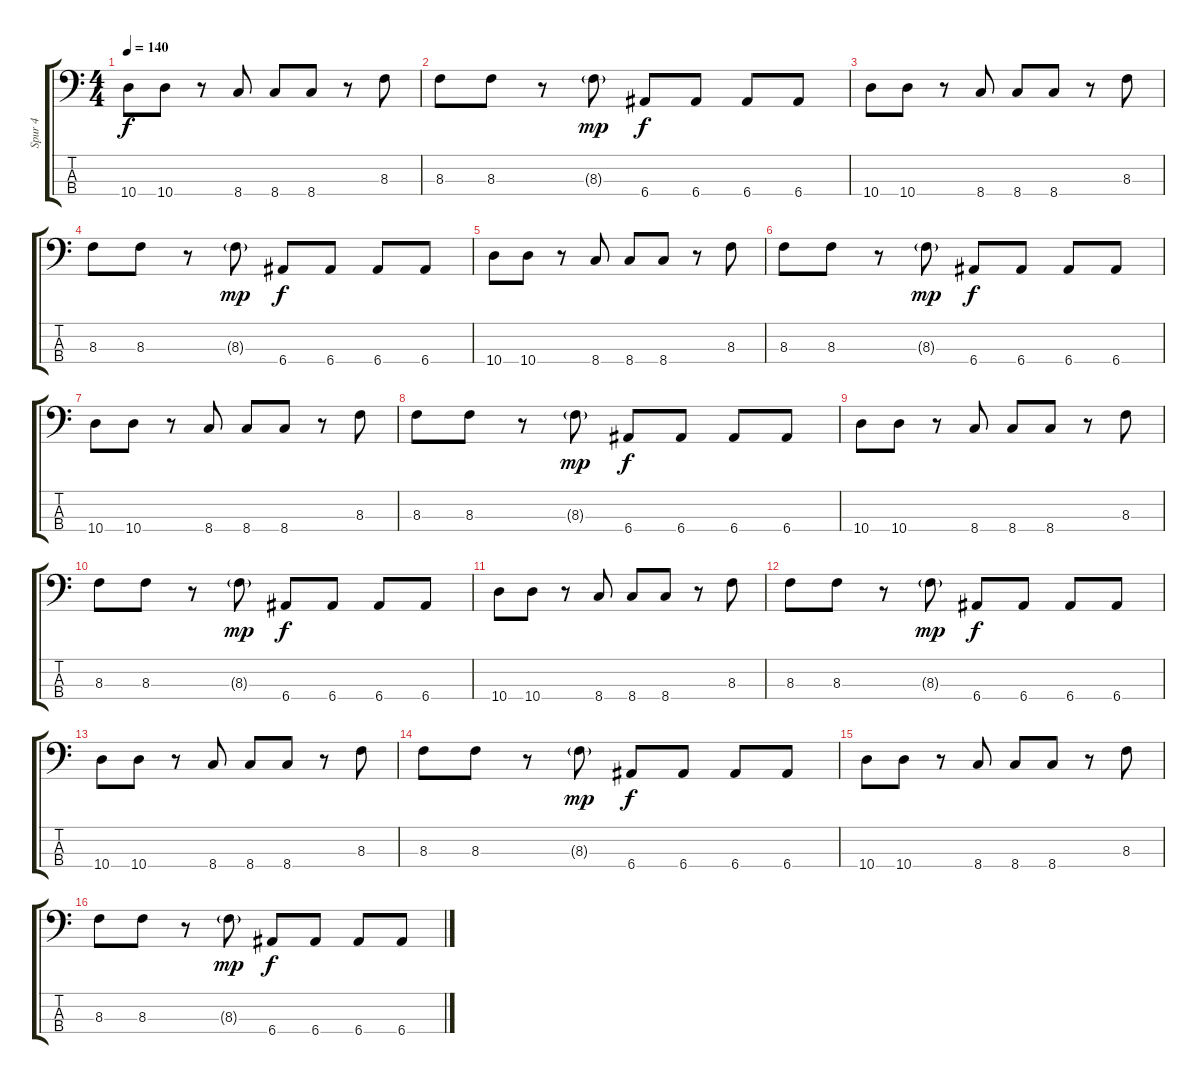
\track ("Spur 4" "Spur 4") {instrument electricbasspick}
\staff {score tabs}
\tuning (G2 D2 A1 E1) {hide}
\ts (4 4)
\tempo 140
\clef f4
\ks c
10.4.8{dy f} 10.4.8 r.8 8.4.8 8.4.8 8.4.8 r.8 8.3.8 |
8.3.8 8.3.8 r.8 8.3{g}.8{dy mp} 6.4.8{dy f} 6.4.8 6.4.8 6.4.8 |
10.4.8 10.4.8 r.8 8.4.8 8.4.8 8.4.8 r.8 8.3.8 |
8.3.8 8.3.8 r.8 8.3{g}.8{dy mp} 6.4.8{dy f} 6.4.8 6.4.8 6.4.8 |
10.4.8 10.4.8 r.8 8.4.8 8.4.8 8.4.8 r.8 8.3.8 |
8.3.8 8.3.8 r.8 8.3{g}.8{dy mp} 6.4.8{dy f} 6.4.8 6.4.8 6.4.8 |
10.4.8 10.4.8 r.8 8.4.8 8.4.8 8.4.8 r.8 8.3.8 |
8.3.8 8.3.8 r.8 8.3{g}.8{dy mp} 6.4.8{dy f} 6.4.8 6.4.8 6.4.8 |
10.4.8 10.4.8 r.8 8.4.8 8.4.8 8.4.8 r.8 8.3.8 |
8.3.8 8.3.8 r.8 8.3{g}.8{dy mp} 6.4.8{dy f} 6.4.8 6.4.8 6.4.8 |
10.4.8 10.4.8 r.8 8.4.8 8.4.8 8.4.8 r.8 8.3.8 |
8.3.8 8.3.8 r.8 8.3{g}.8{dy mp} 6.4.8{dy f} 6.4.8 6.4.8 6.4.8 |
10.4.8 10.4.8 r.8 8.4.8 8.4.8 8.4.8 r.8 8.3.8 |
8.3.8 8.3.8 r.8 8.3{g}.8{dy mp} 6.4.8{dy f} 6.4.8 6.4.8 6.4.8 |
10.4.8 10.4.8 r.8 8.4.8 8.4.8 8.4.8 r.8 8.3.8 |
8.3.8 8.3.8 r.8 8.3{g}.8{dy mp} 6.4.8{dy f} 6.4.8 6.4.8 6.4.8
